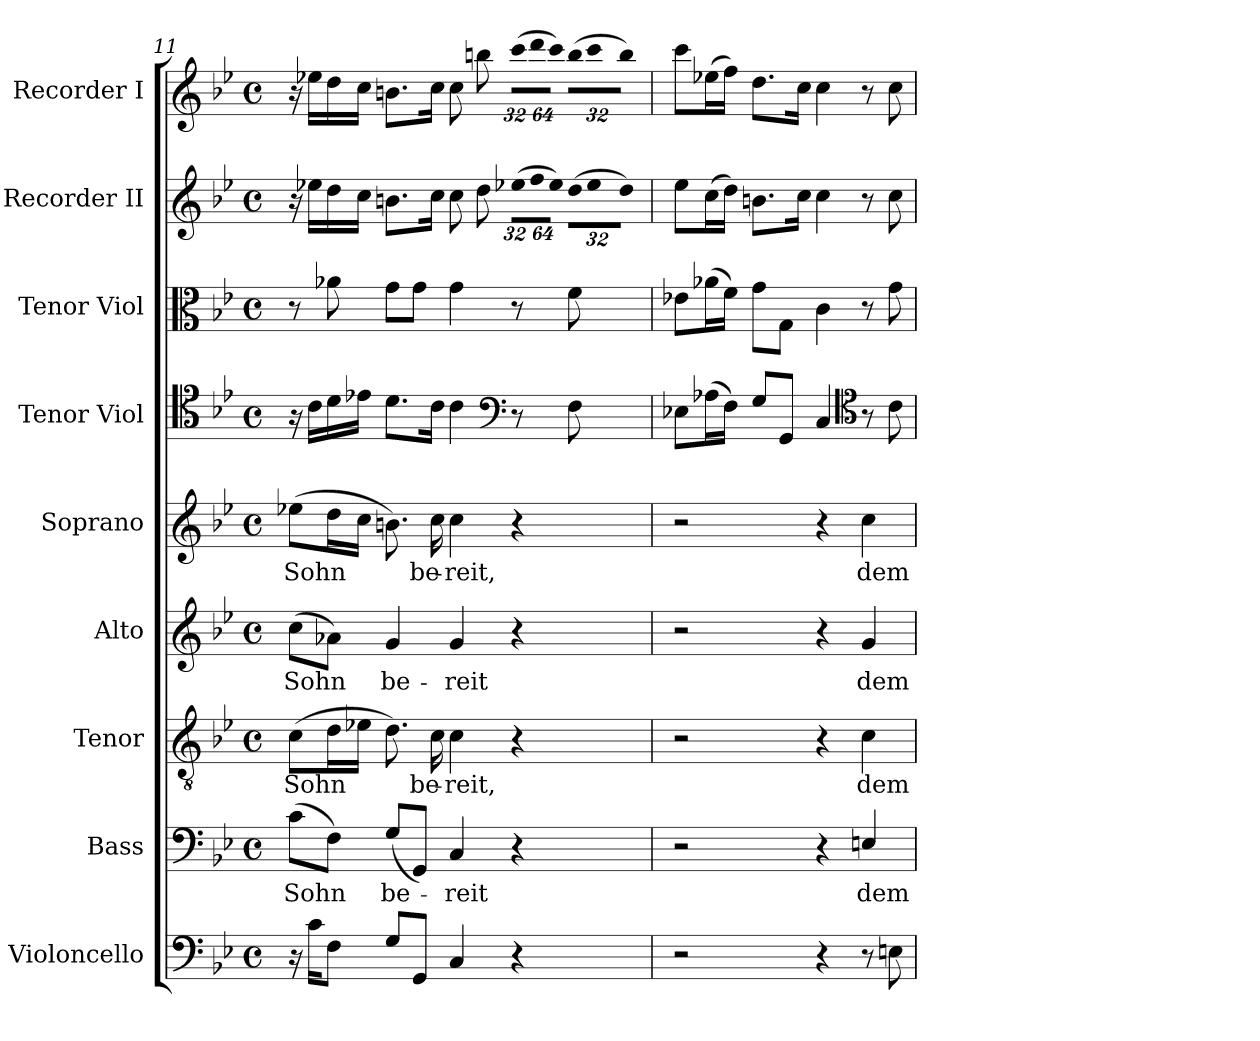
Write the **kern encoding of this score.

**kern	**kern	**text	**kern	**text	**kern	**text	**kern	**text	**kern	**kern	**kern	**kern
*part9	*part8	*part8	*part7	*part7	*part6	*part6	*part5	*part5	*part4	*part3	*part2	*part1
*staff9	*staff8	*staff8	*staff7	*staff7	*staff6	*staff6	*staff5	*staff5	*staff4	*staff3	*staff2	*staff1
*I"Violoncello	*I"Bass	*	*I"Tenor	*	*I"Alto	*	*I"Soprano	*	*I"Tenor Viol	*I"Tenor Viol	*I"Recorder II	*I"Recorder I
!!LO:PB:g=z
*clefF4	*clefF4	*	*clefGv2	*	*clefG2	*	*clefG2	*	*clefC4	*clefC3	*clefG2	*clefG2
*	*	*	*ITrd7c12	*	*	*	*	*	*	*	*	*
*k[b-e-]	*k[b-e-]	*	*k[b-e-]	*	*k[b-e-]	*	*k[b-e-]	*	*k[b-e-]	*k[b-e-]	*k[b-e-]	*k[b-e-]
*B-:	*B-:	*	*B-:	*	*B-:	*	*B-:	*	*B-:	*B-:	*B-:	*B-:
*M4/4	*M4/4	*	*M4/4	*	*M4/4	*	*M4/4	*	*M4/4	*M4/4	*M4/4	*M4/4
*met(c)	*met(c)	*	*met(c)	*	*met(c)	*	*met(c)	*	*met(c)	*met(c)	*met(c)	*met(c)
=11	=11	=11	=11	=11	=11	=11	=11	=11	=11	=11	=11	=11
!	!	!LO:LY:b:color=#000000	!	!	!	!	!	!	!	!	!	!
!	!	!	!	!LO:LY:b:color=#000000	!	!	!	!	!	!	!	!
!	!	!	!	!	!	!LO:LY:b:color=#000000	!	!	!	!	!	!
!	!	!	!	!	!	!	!	!LO:LY:b:color=#000000	!	!	!	!
16r	(8ci\L	Sohn	(8Ci\L	Sohn	(8cci\L	Sohn	(8ee-Xi\L	Sohn	16r	8r	16r	16r
16ci\KL	.	.	.	.	.	.	.	.	16ci\LL	.	16ee-Xi\LL	16ee-Xi\LL
8Fi\J	8Fi\J)	.	16Di\L	.	8a-Xi\J)	.	16ddi\L	.	16di\	8a-Xi\	16ddi\	16ddi\
.	.	.	16E-Xi\JJ	.	.	.	16cci\JJ	.	16e-Xi\JJ	.	16cci\JJ	16cci\JJ
!	!	!LO:LY:b:color=#000000	!	!	!	!	!	!	!	!	!	!
!	!	!	!	!	!	!LO:LY:b:color=#000000	!	!	!	!	!	!
8Gi/L	(8Gi/L	be-	8.Di\)	.	4gi/	be-	8.bni\)	.	8.di\L	8gi\L	8.bni\L	8.bni\L
8GGi/J	8GGi/J)	.	.	.	.	.	.	.	.	8gi\J	.	.
!	!	!	!	!LO:LY:b:color=#000000	!	!	!	!	!	!	!	!
!	!	!	!	!	!	!	!	!LO:LY:b:color=#000000	!	!	!	!
.	.	.	16Ci\	be-	.	.	16cci\	be-	16ci\Jk	.	16cci\Jk	16cci\Jk
!	!	!LO:LY:b:color=#000000	!	!	!	!	!	!	!	!	!	!
!	!	!	!	!LO:LY:b:color=#000000	!	!	!	!	!	!	!	!
!	!	!	!	!	!	!LO:LY:b:color=#000000	!	!	!	!	!	!
!	!	!	!	!	!	!	!	!LO:LY:b:color=#000000	!	!	!	!
4Ci/	4Ci/	-reit	4Ci\	-reit,	4gi/	-reit	4cci\	-reit,	4ci\	4gi\	8cci\	8cci\
.	.	.	.	.	.	.	.	.	.	.	8ddi\	8bbni\
*	*	*	*	*	*	*	*	*	*clefF4	*	*	*
*	*	*	*	*	*	*	*	*	*	*	*Xbrackettup	*
!	!	!	!	!	!	!	!	!	!	!	!LO:N:vis=16	!
*	*	*	*	*	*	*	*	*	*	*	*	*Xbrackettup
!	!	!	!	!	!	!	!	!	!	!	!	!LO:N:vis=16
4r	4r	.	4r	.	4r	.	4r	.	8r	8r	(512%21ee-Xi\LL	(512%21ccci\LL
!	!	!	!	!	!	!	!	!	!	!	!LO:N:vis=16	!LO:N:vis=16
.	.	.	.	.	.	.	.	.	.	.	1024%43ffi\	1024%43dddi\
!	!	!	!	!	!	!	!	!	!	!	!LO:N:vis=16	!LO:N:vis=16
.	.	.	.	.	.	.	.	.	.	.	1024%43ee-i\JJ)	1024%43ccci\JJ)
!	!	!	!	!	!	!	!	!	!	!	!LO:N:vis=16	!LO:N:vis=16
.	.	.	.	.	.	.	.	.	8Fi\	8fi\	(512%21ddi\LL	(512%21bbi\LL
!	!	!	!	!	!	!	!	!	!	!	!LO:N:vis=16	!LO:N:vis=16
.	.	.	.	.	.	.	.	.	.	.	1024%43ee-i\	1024%43ccci\
!	!	!	!	!	!	!	!	!	!	!	!LO:N:vis=16	!LO:N:vis=16
.	.	.	.	.	.	.	.	.	.	.	1024%43ddi\JJ)	1024%43bbi\JJ)
=12	=12	=12	=12	=12	=12	=12	=12	=12	=12	=12	=12	=12
2r	2r	.	2r	.	2r	.	2r	.	8E-Xi\L	8e-Xi\L	8ee-i\L	8ccci\L
.	.	.	.	.	.	.	.	.	(16A-Xi\L	(16a-Xi\L	(16cci\L	(16ee-Xi\L
.	.	.	.	.	.	.	.	.	16Fi\JJ)	16fi\JJ)	16ddi\JJ)	16ffi\JJ)
.	.	.	.	.	.	.	.	.	8Gi/L	8gi\L	8.bni\L	8.ddi\L
.	.	.	.	.	.	.	.	.	8GGi/J	8Gi\J	.	.
.	.	.	.	.	.	.	.	.	.	.	16cci\Jk	16cci\Jk
4r	4r	.	4r	.	4r	.	4r	.	4Ci/	4ci\	4cci\	4cci\
*	*	*	*	*	*	*	*	*	*clefC4	*	*	*
!	!	!LO:LY:b:color=#000000	!	!	!	!	!	!	!	!	!	!
!	!	!	!	!LO:LY:b:color=#000000	!	!	!	!	!	!	!	!
!	!	!	!	!	!	!LO:LY:b:color=#000000	!	!	!	!	!	!
!	!	!	!	!	!	!	!	!LO:LY:b:color=#000000	!	!	!	!
8r	4Eni/	dem	4Ci\	dem	4gi/	dem	4cci\	dem	8r	8r	8r	8r
8Eni\	.	.	.	.	.	.	.	.	8ci\	8gi\	8cci\	8cci\
=	=	=	=	=	=	=	=	=	=	=	=	=
*-	*-	*-	*-	*-	*-	*-	*-	*-	*-	*-	*-	*-
